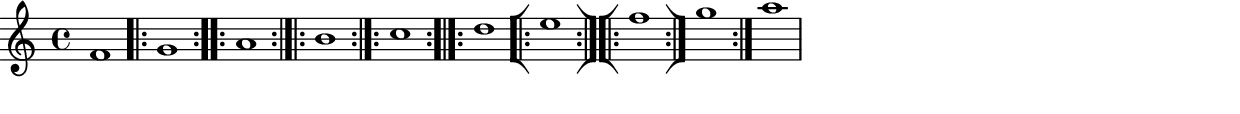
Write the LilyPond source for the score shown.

%% Generated by lilypond-book
%% Options: [exampleindent=10.16\mm,indent=0\mm,line-width=160\mm,paper-height=845.047\pt,paper-width=597.508\pt,papersize='(cons (* 597.508 pt) (* 845.047 pt)),quote]
\include "lilypond-book-preamble.ly"


% ****************************************************************
% Start cut-&-pastable-section
% ****************************************************************

#(ly:set-option 'eps-box-padding 3.000000)



\paper {
  #(set-paper-size '(cons (* 597.508 pt) (* 845.047 pt)))
  indent = 0\mm
  line-width = 160\mm
  % offset the left padding, also add 1mm as lilypond creates cropped
  % images with a little space on the right
  line-width = #(- line-width (* mm  3.000000) (* mm 1))
  line-width = 160\mm - 2.0 * 10.16\mm
  % offset the left padding, also add 1mm as lilypond creates cropped
  % images with a little space on the right
  line-width = #(- line-width (* mm  3.000000) (* mm 1))
}

\layout {
  
}




% ****************************************************************
% ly snippet:
% ****************************************************************
\sourcefileline 3218
\relative {
  f'1 \bar ".|:"
  g1 \bar ":..:"
  a1 \bar ":|.|:"
  b1 \bar ":|.:"
  c1 \bar ":.|.:"
  d1 \bar "[|:"
  e1 \bar ":|][|:"
  f1 \bar ":|]"
  g1 \bar ":|."
  a1
}


% ****************************************************************
% end ly snippet
% ****************************************************************
